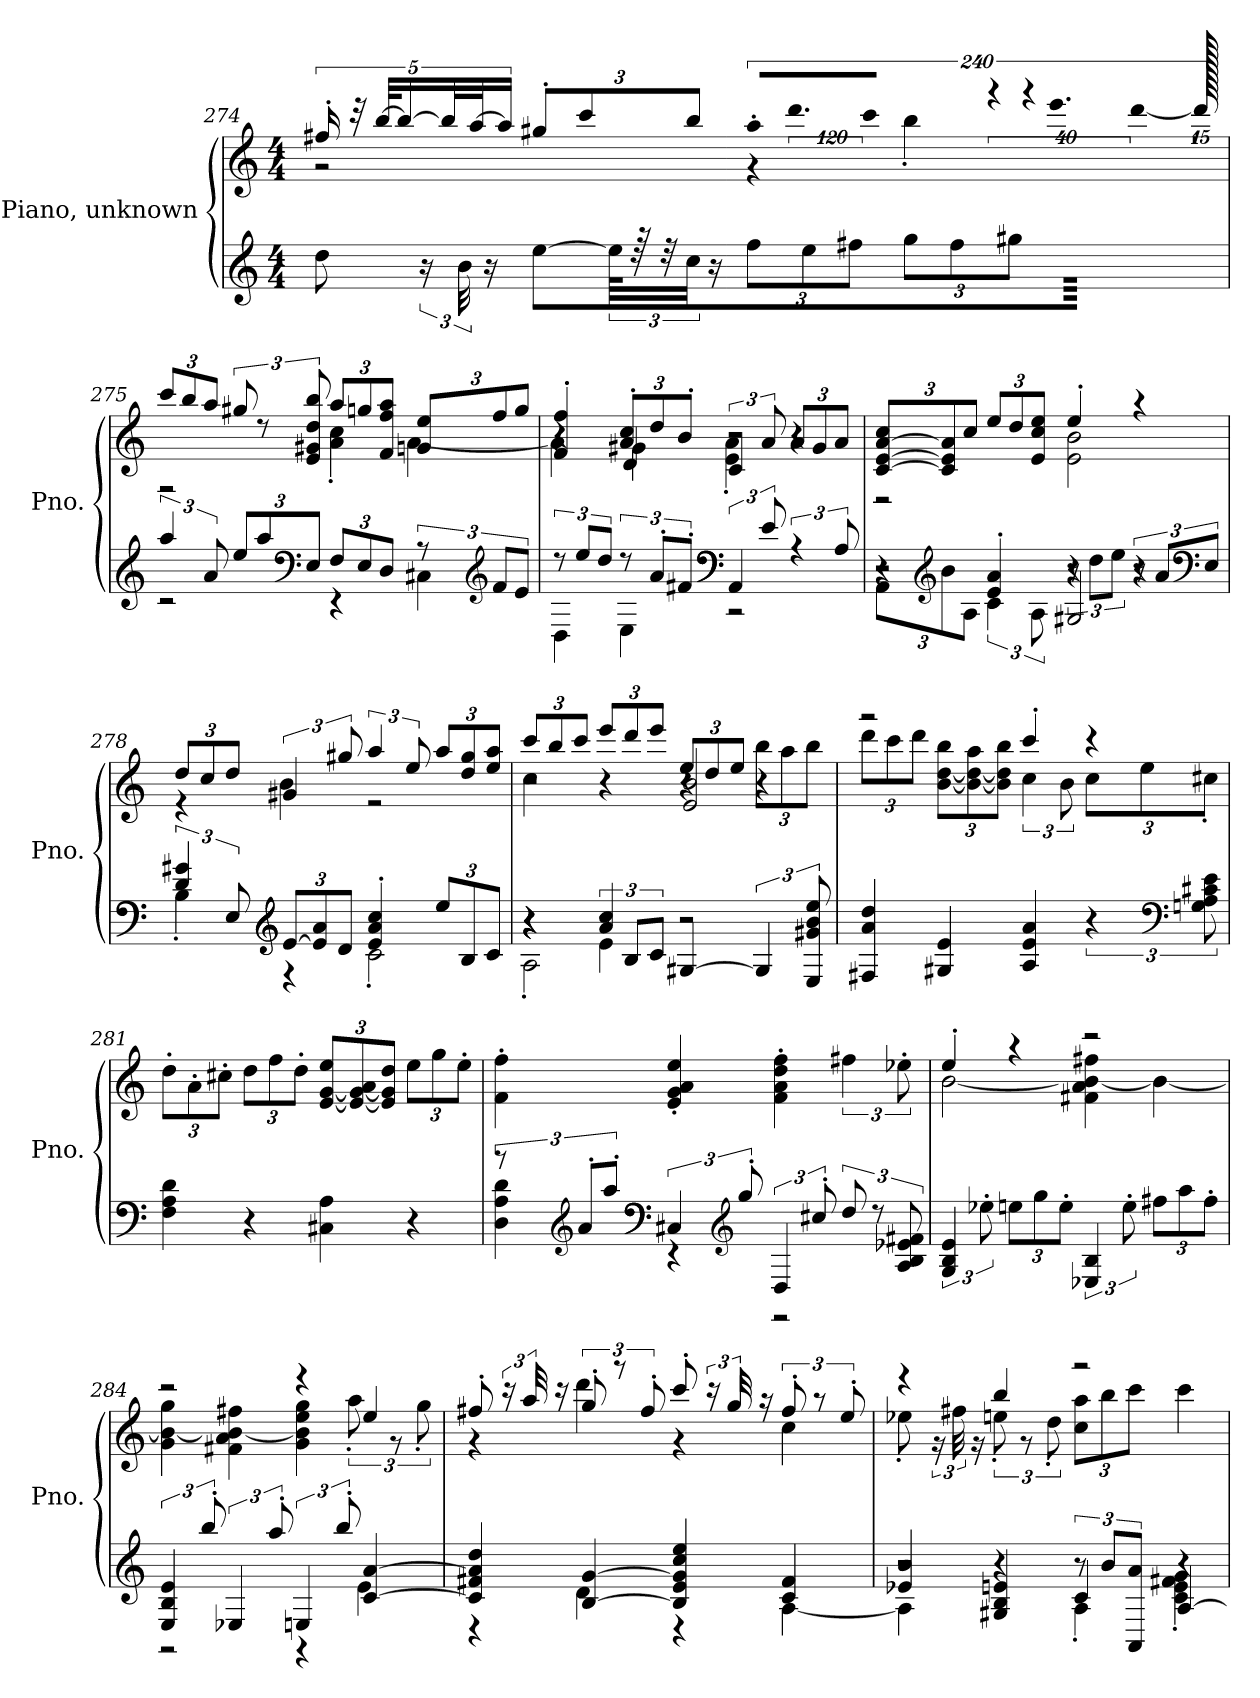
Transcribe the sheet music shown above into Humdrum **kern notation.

**kern	**kern
*part1	*part1
*staff2	*staff1
*I"Piano, unknown	*
*I'Pno.	*
!!LO:LB:g=z
*clefG2	*clefG2
*k[]	*k[]
*M4/4	*M4/4
=274	=274
*	*^
8dd\	20ff#X'/	2r
.	40r	.
.	[40bb/KLL	.
.	20bb/_	.
24r	.	.
.	40bb/L]	.
48b\	.	.
.	[40aa/J	.
16r	.	.
.	20aa/JJ]	.
*	*Xbrackettup	*
[8ee\L	12gg#X'/L	.
.	12ccc/	.
96ee\Jkkk]	.	.
96r	.	.
48r	.	.
48cc\	12bb/J	.
16r	.	.
*Xbrackettup	*brackettup	*
!	!LO:N:vis=16	!
12ff\L	1920%137aa'/LL	4r
!	!LO:N:vis=16.	!
.	960%103ddd/	.
12ee\	.	.
12ff#X\J	.	.
!	!LO:N:vis=16	!
.	1920%137ccc/JJ	.
!	!LO:N:vis=32	!
12gg\L	640%23r	4bb'\
!	!LO:N:vis=32	!
.	640%23r	.
!	!LO:N:vis=16.	!
.	960%103eee/LL	.
12ff#\	.	.
12gg#X\J	.	.
.	[240%17ddd/J	.
1920ryy	1920ddd/]	1920ryy
!!LO:LB:g=z	!!
=275	=275	=275
*brackettup	*Xbrackettup	*
*^	*	*
6aa/	2r	12ccc/L	2r
.	.	12bb/	.
12a/	.	12aa/J	.
*Xbrackettup	*	*brackettup	*
12ee/L	.	12gg#X/	.
12aa/	.	12r	.
*clefF4	*	*	*
12E/J	.	12e/ 12g#X/ 12dd/ 12bb/	.
*	*	*Xbrackettup	*
12F/L	4r	12aa/L	4a\' 4cc\'
12E/	.	12ggn/	.
12D/J	.	12f/ 12ff/ 12aa/J	.
*brackettup	*	*	*
12r	4C#X\	12gn/ 12ee/L	[4a\
*clefG2	*	*	*
12f/L	.	12ff/	.
12e/J	.	12gg/J	.
=276	=276	=276	=276
*	*	*	*^
12r	4D\	4f/' 4ff/'	4a\]	4r
12ee/L	.	.	.	.
12dd/J	.	.	.	.
12r	4E\	12a/' 12cc/'L	4g#X\	4d/
12a'/L	.	12dd/	.	.
12f#X'/J	.	12b'/J	.	.
*clefF4	*	*	*	*
*	*	*brackettup	*	*
6AA/	2r	6c/	4e\' 4a\'	2r
12e/	.	12a/	.	.
*	*	*Xbrackettup	*	*
6r	.	12a/L	4r	.
.	.	12g#/	.	.
12A/	.	12a/J	.	.
*	*	*v	*v	*v
!!LO:LB:g=z
=277	=277	=277
*	*Xbrackettup	*
*	*^	*^
4r	12AA\L	2r	[12c/ [12e/ [12a/ 12cc/L	2r
*clefG2	*	*	*	*
.	12b\	.	12c/] 12e/] 12a/]	.
.	12A\J	.	12cc/J	.
*	*brackettup	*	*	*
4e/' 4a/'	6c\	.	12ee/L	.
.	.	.	12dd/	.
.	12A\	.	12e/ 12cc/ 12ee/J	.
4r	12r	2G#X/	4ee'/	2e\ 2b\
.	12dd\L	.	.	.
.	12ee\J	.	.	.
12r	4r	.	4r	.
12a/L	.	.	.	.
*clefF4	*	*	*	*
12E/J	.	.	.	.
*	*v	*v	*	*
=278	=278	=278	=278
6d/ 6g#X/	4B'\	12dd/L	4r
.	.	12cc/	.
12E/	.	12dd/J	.
*clefG2	*	*	*
*Xbrackettup	*	*brackettup	*
[12e/L	4r	6g#X/	4b\
12e/] 12a/	.	.	.
12d/J	.	12gg#X/	.
4e/' 4a/' 4cc/'	2c'\	6aa/	2r
.	.	12ee/	.
*	*	*Xbrackettup	*
12ee/L	.	12aa/L	.
12B/	.	12dd/ 12gg#/	.
12c/J	.	12ee/ 12aa/J	.
!!LO:LB:g=z
=279	=279	=279	=279
*^	*^	*	*^
4r	4r	4r	2A'\	12ccc/L	4cc\	2r
.	.	.	.	12bb/	.	.
.	.	.	.	12ccc/J	.	.
*	*	*brackettup	*	*	*	*
4a/ 4cc/	4e\	12r	.	12eee/L	4r	.
.	.	12B/L	.	12ddd/	.	.
.	.	12c/J	.	12eee/J	.	.
2r	2r	[4G#X/	2r	12ee/L	4r	2e/ 2b/
.	.	.	.	12dd/	.	.
.	.	.	.	12ee/J	.	.
.	.	6G#/]	.	4r	12bb\L	.
.	.	.	.	.	12aa\	.
.	.	12E/ 12g#X/ 12b/ 12ee/	.	.	12bb\J	.
*v	*v	*v	*v	*	*	*
*	*	*v	*v
=280	=280	=280
4F#X/ 4a/ 4dd/	2r	12ddd\L
.	.	12ccc\
.	.	12ddd\J
4G#X/ 4e/	.	[12b\ [12dd\ 12bb\L
.	.	12b\_ 12dd\_ 12aa\
.	.	12b\] 12dd\] 12bb\J
*	*	*brackettup
4A/ 4e/ 4a/	4ccc'/	6cc\
.	.	12b\
*	*	*Xbrackettup
6r	4r	12cc\L
.	.	12ee\
*clefF4	*	*
12Gn\ 12A\ 12c#X\ 12e\	.	12cc#X'\J
*	*v	*v
!!LO:PB:g=z
=281	=281
4F\ 4A\ 4d\	12dd'\L
.	12a'\
.	12cc#X'\J
4r	12dd\L
.	12ff\
.	12dd'\J
4C#X\ 4A\	[12e/ [12g/ 12ee/L
.	12e/_ 12g/_ 12a/
.	12e/] 12g/] 12dd/J
4r	12ee\L
.	12gg\
.	12ee'\J
=282	=282
*^	*
12r	4D\ 4A\ 4d\	4f\' 4ff\'
*clefG2	*	*
12a'/L	.	.
12aa'/J	.	.
*clefF4	*	*
6C#X/	4r	4e/' 4g/' 4a/' 4ee/'
*clefG2	*	*
12gg'/	.	.
6D/	2r	4f\' 4a\' 4dd\' 4ff\'
12cc#X'/	.	.
*	*	*brackettup
12dd/	.	6ff#X\
12r	.	.
12A/ 12B/ 12e-X/ 12f#X/	.	12ee-X'\
*v	*v	*
!!LO:LB:g=z
=283	=283
*	*^
6G/ 6B/ 6e/	4ee'/	[2b\
12ee-X'\	.	.
*Xbrackettup	*	*
12een\L	4r	.
12gg\	.	.
12ee'\J	.	.
*brackettup	*	*
6E-X/ 6B/	2r	4f#X\ 4a\ 4b\_ 4ff#X\
12ee'\	.	.
*Xbrackettup	*	*
12ff#X\L	.	4b\_
12aa\	.	.
12ff#'\J	.	.
=284	=284	=284
*brackettup	*	*
*^	*	*
6E/ 6B/ 6e/	2r	2r	4g\ 4b\_ 4gg\
12bb'/	.	.	.
6E-X/	.	.	4f#X\ 4a\ 4b\_ 4ff#X\
12aa'/	.	.	.
6En/	4r	4r	4g\ 4b\] 4ee\ 4gg\
12bb'/	.	.	.
[4c/ [4a/	4e\	4ee/	12aa'\
.	.	.	12r
.	.	.	12gg'\
=285	=285	=285	=285
4c/] 4f#X/ 4a/] 4dd/	4r	8ff#X'/	4r
.	.	24r	.
.	.	48aa/	.
.	.	16r	.
[4B/ [4g/	4d\	12gg'/	4ddd\
.	.	12r	.
.	.	12ff#'/	.
4B/] 4e/ 4g/] 4cc/ 4ee/	4r	8ccc'/	4r
.	.	24r	.
.	.	48gg/	.
.	.	16r	.
4c/ 4f#/	[4A\	12ff#'/	4cc\
.	.	12r	.
.	.	12ee'/	.
!!LO:LB:g=z	!!
=286	=286	=286	=286
*	*^	*	*
4e-X/ 4b/	4A\]	2r	4r	8ee-X'\
.	.	.	.	24r
.	.	.	.	48ff#X\
.	.	.	.	16r
4G#X/ 4B/ 4en/	4r	.	4bb/	12een'\
.	.	.	.	12r
.	.	.	.	12dd'\
*	*	*	*	*Xbrackettup
12r	4A'\	4c/	2r	12cc\ 12aa\L
12b/L	.	.	.	12bb\
12AA/ 12a/J	.	.	.	12ccc\J
[4A/	4c\' 4e\' 4f#X\' 4g\'	4r	.	4ccc\
*v	*v	*v	*	*
*	*v	*v
=	=
*-	*-
